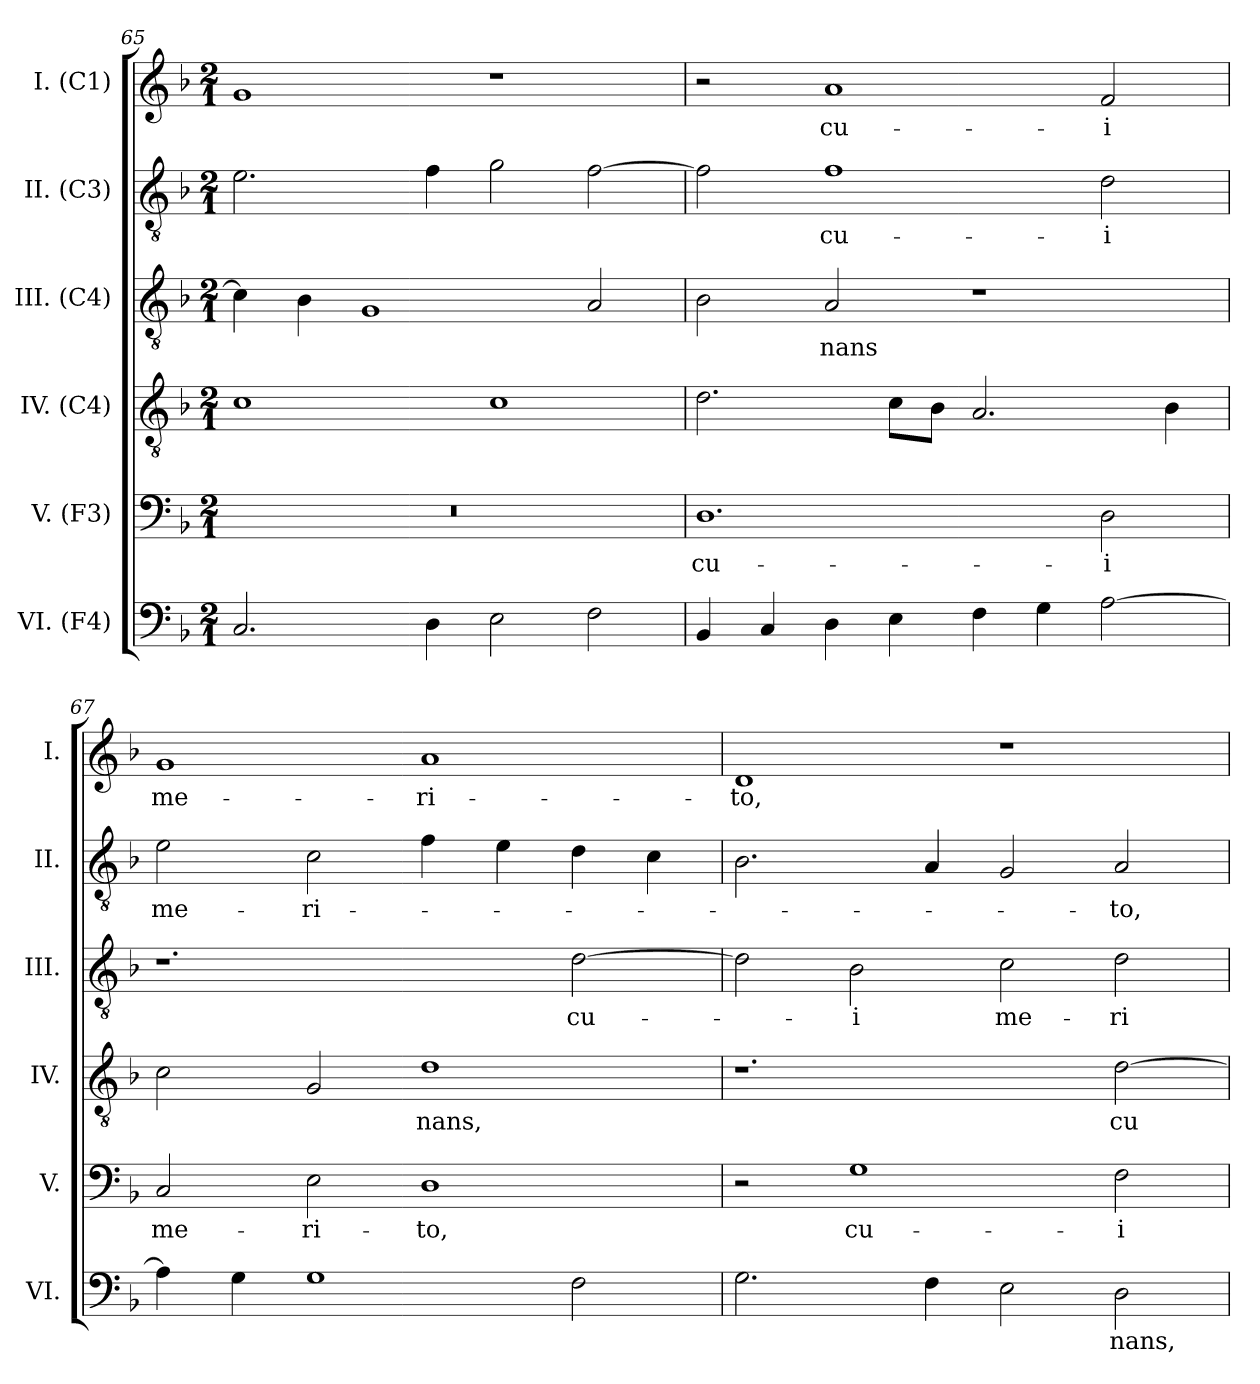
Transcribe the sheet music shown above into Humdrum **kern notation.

**kern	**text	**kern	**text	**kern	**text	**kern	**text	**kern	**text	**kern	**text
*part6	*part6	*part5	*part5	*part4	*part4	*part3	*part3	*part2	*part2	*part1	*part1
*staff6	*staff6	*staff5	*staff5	*staff4	*staff4	*staff3	*staff3	*staff2	*staff2	*staff1	*staff1
*I"VI. (F4)	*	*I"V. (F3)	*	*I"IV. (C4)	*	*I"III. (C4)	*	*I"II. (C3)	*	*I"I. (C1)	*
*I'VI.	*	*I'V.	*	*I'IV.	*	*I'III.	*	*I'II.	*	*I'I.	*
*clefF4	*	*clefF4	*	*clefGv2	*	*clefGv2	*	*clefGv2	*	*clefG2	*
*	*	*	*	*	*	*ITrd7c12	*	*	*	*	*
*k[b-]	*	*k[b-]	*	*k[b-]	*	*k[b-]	*	*k[b-]	*	*k[b-]	*
*F:	*	*F:	*	*F:	*	*F:	*	*F:	*	*F:	*
*M2/1	*	*M2/1	*	*M2/1	*	*M2/1	*	*M2/1	*	*M2/1	*
=65	=65	=65	=65	=65	=65	=65	=65	=65	=65	=65	=65
!	!	!LO:N:vis=1	!	!	!	!	!	!	!	!	!
2.Ci/	.	0r	.	1ci	.	4Ci\]	.	2.ei\	.	1gi	.
.	.	.	.	.	.	4BB-i\	.	.	.	.	.
.	.	.	.	.	.	1GGi	.	.	.	.	.
4Di\	.	.	.	.	.	.	.	4fi\	.	.	.
2Ei\	.	.	.	1ci	.	.	.	2gi\	.	1r	.
2Fi\	.	.	.	.	.	2AAi/	.	[2fi\	.	.	.
!!LO:LB:g=z
=66	=66	=66	=66	=66	=66	=66	=66	=66	=66	=66	=66
!	!	!	!LO:LY:b:color=#000000	!	!	!	!	!	!	!	!
4BB-i/	.	1.Di	cu-	2.di\	.	2BB-i\	.	2fi\]	.	2r	.
4Ci/	.	.	.	.	.	.	.	.	.	.	.
!	!	!	!	!	!	!	!LO:LY:b:color=#000000	!	!	!	!
!	!	!	!	!	!	!	!	!	!LO:LY:b:color=#000000	!	!
!	!	!	!	!	!	!	!	!	!	!	!LO:LY:b:color=#000000
4Di\	.	.	.	.	.	2AAi/	-nans	1fi	cu-	1ai	cu-
4Ei\	.	.	.	8ci\L	.	.	.	.	.	.	.
.	.	.	.	8B-i\J	.	.	.	.	.	.	.
4Fi\	.	.	.	2.Ai/	.	1r	.	.	.	.	.
4Gi\	.	.	.	.	.	.	.	.	.	.	.
!	!	!	!LO:LY:b:color=#000000	!	!	!	!	!	!	!	!
!	!	!	!	!	!	!	!	!	!LO:LY:b:color=#000000	!	!
!	!	!	!	!	!	!	!	!	!	!	!LO:LY:b:color=#000000
[2Ai\	.	2Di\	-i	.	.	.	.	2di\	-i	2fi/	-i
.	.	.	.	4B-i\	.	.	.	.	.	.	.
=67	=67	=67	=67	=67	=67	=67	=67	=67	=67	=67	=67
!	!	!	!LO:LY:b:color=#000000	!	!	!	!	!	!	!	!
!	!	!	!	!	!	!	!	!	!LO:LY:b:color=#000000	!	!
!	!	!	!	!	!	!	!	!	!	!	!LO:LY:b:color=#000000
4Ai\]	.	2Ci/	me-	2ci\	.	1.r	.	2ei\	me-	1gi	me-
4Gi\	.	.	.	.	.	.	.	.	.	.	.
!	!	!	!LO:LY:b:color=#000000	!	!	!	!	!	!	!	!
!	!	!	!	!	!	!	!	!	!LO:LY:b:color=#000000	!	!
1Gi	.	2Ei\	-ri-	2Gi/	.	.	.	2ci\	-ri-	.	.
!	!	!	!LO:LY:b:color=#000000	!	!	!	!	!	!	!	!
!	!	!	!	!	!LO:LY:b:color=#000000	!	!	!	!	!	!
!	!	!	!	!	!	!	!	!	!	!	!LO:LY:b:color=#000000
.	.	1Di	-to,	1di	-nans,	.	.	4fi\	.	1ai	-ri-
.	.	.	.	.	.	.	.	4ei\	.	.	.
!	!	!	!	!	!	!	!LO:LY:b:color=#000000	!	!	!	!
2Fi\	.	.	.	.	.	[2Di\	cu-	4di\	.	.	.
.	.	.	.	.	.	.	.	4ci\	.	.	.
=68	=68	=68	=68	=68	=68	=68	=68	=68	=68	=68	=68
!	!	!	!	!	!	!	!	!	!	!	!LO:LY:b:color=#000000
2.Gi\	.	2r	.	1.r	.	2Di\]	.	2.B-i\	.	1di	-to,
!	!	!	!LO:LY:b:color=#000000	!	!	!	!	!	!	!	!
!	!	!	!	!	!	!	!LO:LY:b:color=#000000	!	!	!	!
.	.	1Gi	cu-	.	.	2BB-i\	-i	.	.	.	.
4Fi\	.	.	.	.	.	.	.	4Ai/	.	.	.
!	!	!	!	!	!	!	!LO:LY:b:color=#000000	!	!	!	!
2Ei\	.	.	.	.	.	2Ci\	me-	2Gi/	.	1r	.
!	!LO:LY:b:color=#000000	!	!	!	!	!	!	!	!	!	!
!	!	!	!LO:LY:b:color=#000000	!	!	!	!	!	!	!	!
!	!	!	!	!	!LO:LY:b:color=#000000	!	!	!	!	!	!
!	!	!	!	!	!	!	!LO:LY:b:color=#000000	!	!	!	!
!	!	!	!	!	!	!	!	!	!LO:LY:b:color=#000000	!	!
2Di\	-nans,	2Fi\	-i	[2di\	cu-	2Di\	-ri-	2Ai/	-to,	.	.
=	=	=	=	=	=	=	=	=	=	=	=
*-	*-	*-	*-	*-	*-	*-	*-	*-	*-	*-	*-
